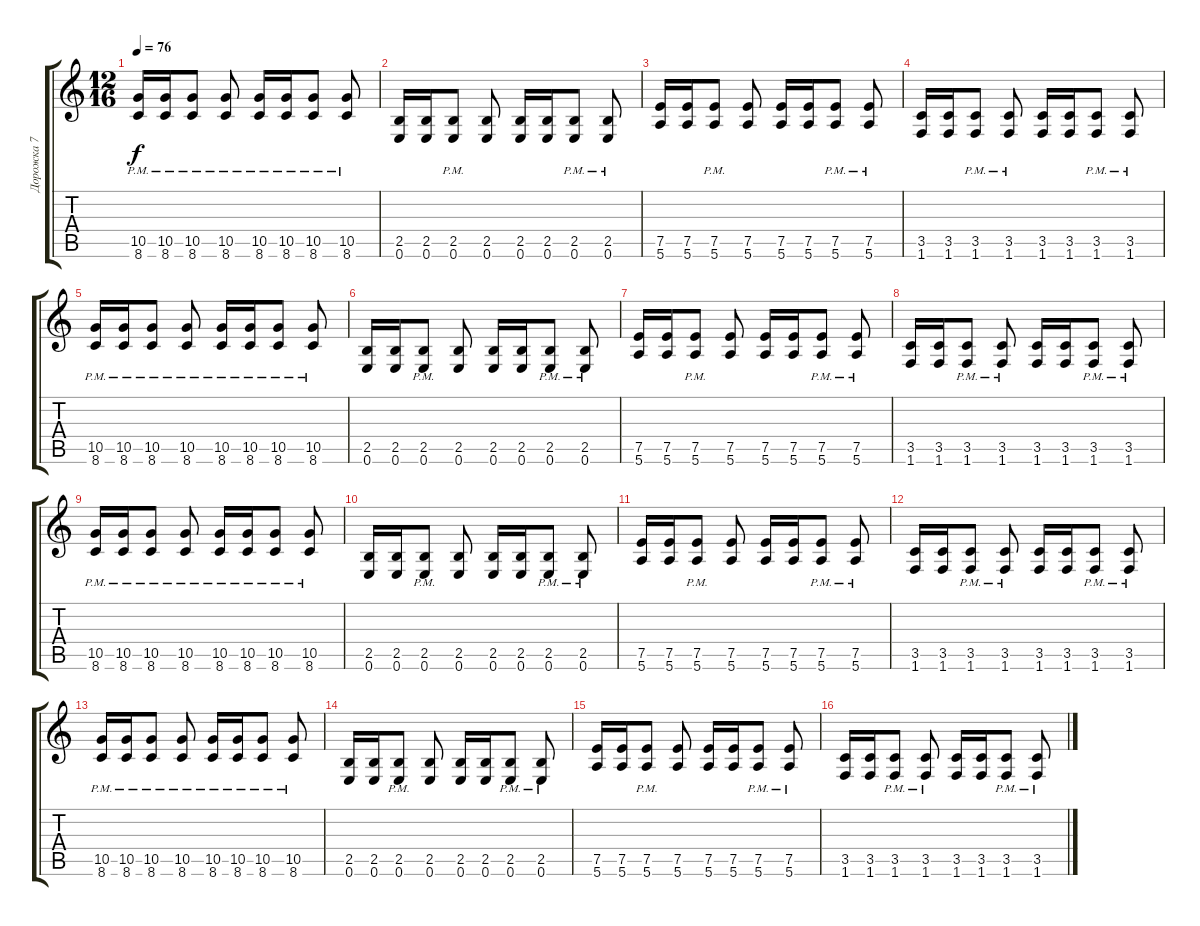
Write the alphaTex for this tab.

\track ("Дорожка 7" "Дорожка 7") {instrument distortionguitar}
\staff {score tabs}
\tuning (E4 B3 G3 D3 A2 E2) {hide}
\ts (12 16)
\tempo 76
\clef g2
\ks c
(10.5{pm} 8.6{pm}).16{dy f} (10.5{pm} 8.6{pm}).16 (10.5{pm} 8.6{pm}).8 (10.5{pm} 8.6{pm}).8 (10.5{pm} 8.6{pm}).16 (10.5{pm} 8.6{pm}).16 (10.5{pm} 8.6{pm}).8 (10.5{pm} 8.6{pm}).8 |
(2.5 0.6).16 (2.5 0.6).16 (2.5{pm} 0.6{pm}).8 (2.5 0.6).8 (2.5 0.6).16 (2.5 0.6).16 (2.5{pm} 0.6{pm}).8 (2.5{pm} 0.6{pm}).8 |
(7.5 5.6).16 (7.5 5.6).16 (7.5{pm} 5.6{pm}).8 (7.5 5.6).8 (7.5 5.6).16 (7.5 5.6).16 (7.5{pm} 5.6{pm}).8 (7.5{pm} 5.6{pm}).8 |
(3.5 1.6).16 (3.5 1.6).16 (3.5{pm} 1.6{pm}).8 (3.5{pm} 1.6{pm}).8 (3.5 1.6).16 (3.5 1.6).16 (3.5{pm} 1.6{pm}).8 (3.5{pm} 1.6{pm}).8 |
(10.5{pm} 8.6{pm}).16 (10.5{pm} 8.6{pm}).16 (10.5{pm} 8.6{pm}).8 (10.5{pm} 8.6{pm}).8 (10.5{pm} 8.6{pm}).16 (10.5{pm} 8.6{pm}).16 (10.5{pm} 8.6{pm}).8 (10.5{pm} 8.6{pm}).8 |
(2.5 0.6).16 (2.5 0.6).16 (2.5{pm} 0.6{pm}).8 (2.5 0.6).8 (2.5 0.6).16 (2.5 0.6).16 (2.5{pm} 0.6{pm}).8 (2.5{pm} 0.6{pm}).8 |
(7.5 5.6).16 (7.5 5.6).16 (7.5{pm} 5.6{pm}).8 (7.5 5.6).8 (7.5 5.6).16 (7.5 5.6).16 (7.5{pm} 5.6{pm}).8 (7.5{pm} 5.6{pm}).8 |
(3.5 1.6).16 (3.5 1.6).16 (3.5{pm} 1.6{pm}).8 (3.5{pm} 1.6{pm}).8 (3.5 1.6).16 (3.5 1.6).16 (3.5{pm} 1.6{pm}).8 (3.5{pm} 1.6{pm}).8 |
(10.5{pm} 8.6{pm}).16 (10.5{pm} 8.6{pm}).16 (10.5{pm} 8.6{pm}).8 (10.5{pm} 8.6{pm}).8 (10.5{pm} 8.6{pm}).16 (10.5{pm} 8.6{pm}).16 (10.5{pm} 8.6{pm}).8 (10.5{pm} 8.6{pm}).8 |
(2.5 0.6).16 (2.5 0.6).16 (2.5{pm} 0.6{pm}).8 (2.5 0.6).8 (2.5 0.6).16 (2.5 0.6).16 (2.5{pm} 0.6{pm}).8 (2.5{pm} 0.6{pm}).8 |
(7.5 5.6).16 (7.5 5.6).16 (7.5{pm} 5.6{pm}).8 (7.5 5.6).8 (7.5 5.6).16 (7.5 5.6).16 (7.5{pm} 5.6{pm}).8 (7.5{pm} 5.6{pm}).8 |
(3.5 1.6).16 (3.5 1.6).16 (3.5{pm} 1.6{pm}).8 (3.5{pm} 1.6{pm}).8 (3.5 1.6).16 (3.5 1.6).16 (3.5{pm} 1.6{pm}).8 (3.5{pm} 1.6{pm}).8 |
(10.5{pm} 8.6{pm}).16 (10.5{pm} 8.6{pm}).16 (10.5{pm} 8.6{pm}).8 (10.5{pm} 8.6{pm}).8 (10.5{pm} 8.6{pm}).16 (10.5{pm} 8.6{pm}).16 (10.5{pm} 8.6{pm}).8 (10.5{pm} 8.6{pm}).8 |
(2.5 0.6).16 (2.5 0.6).16 (2.5{pm} 0.6{pm}).8 (2.5 0.6).8 (2.5 0.6).16 (2.5 0.6).16 (2.5{pm} 0.6{pm}).8 (2.5{pm} 0.6{pm}).8 |
(7.5 5.6).16 (7.5 5.6).16 (7.5{pm} 5.6{pm}).8 (7.5 5.6).8 (7.5 5.6).16 (7.5 5.6).16 (7.5{pm} 5.6{pm}).8 (7.5{pm} 5.6{pm}).8 |
(3.5 1.6).16 (3.5 1.6).16 (3.5{pm} 1.6{pm}).8 (3.5{pm} 1.6{pm}).8 (3.5 1.6).16 (3.5 1.6).16 (3.5{pm} 1.6{pm}).8 (3.5{pm} 1.6{pm}).8
